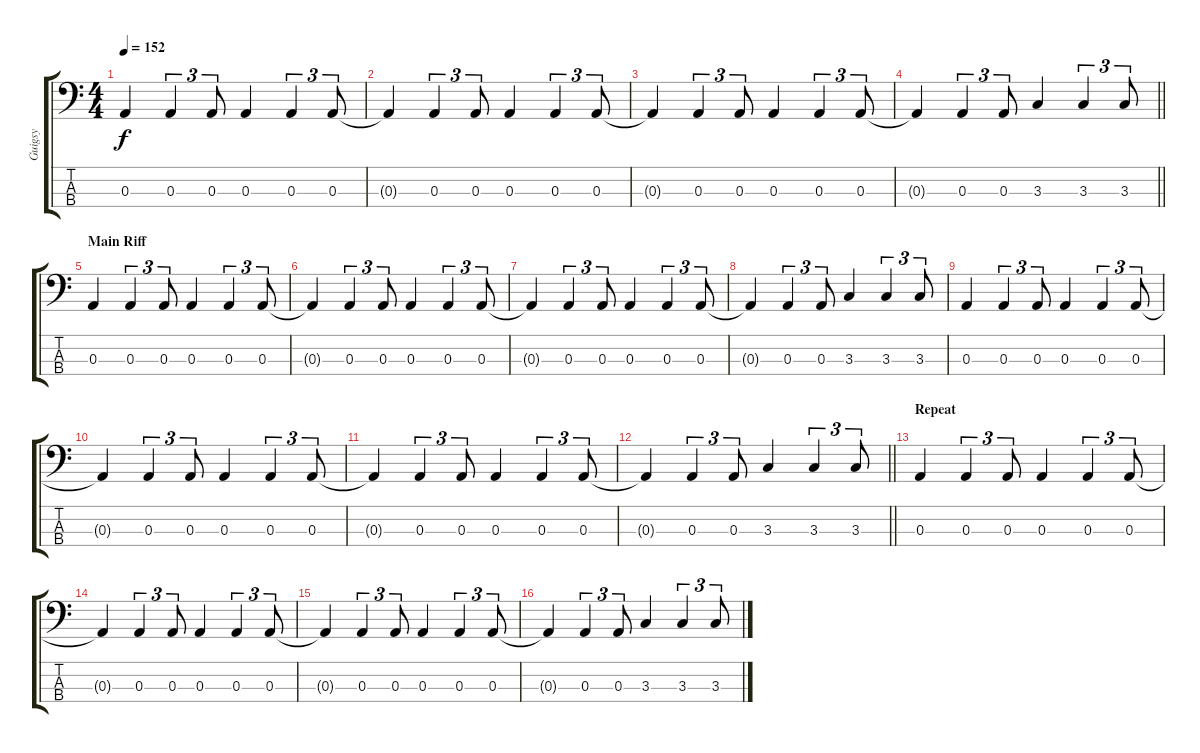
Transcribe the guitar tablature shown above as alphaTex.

\track ("Guigsy" "Guigsy") {instrument electricbasspick}
\staff {score tabs}
\tuning (G2 D2 A1 E1) {hide}
\ts (4 4)
\tempo 152
\clef f4
\ks c
0.3.4{dy f} 0.3.4{tu (3 2)} 0.3.8{tu (3 2)} 0.3.4 0.3.4{tu (3 2)} 0.3.8{tu (3 2)} |
0.3{t}.4 0.3.4{tu (3 2)} 0.3.8{tu (3 2)} 0.3.4 0.3.4{tu (3 2)} 0.3.8{tu (3 2)} |
0.3{t}.4 0.3.4{tu (3 2)} 0.3.8{tu (3 2)} 0.3.4 0.3.4{tu (3 2)} 0.3.8{tu (3 2)} |
\barLineRight lightlight
0.3{t}.4 0.3.4{tu (3 2)} 0.3.8{tu (3 2)} 3.3.4 3.3.4{tu (3 2)} 3.3.8{tu (3 2)} |
\section ("" "Main Riff")
0.3.4 0.3.4{tu (3 2)} 0.3.8{tu (3 2)} 0.3.4 0.3.4{tu (3 2)} 0.3.8{tu (3 2)} |
0.3{t}.4 0.3.4{tu (3 2)} 0.3.8{tu (3 2)} 0.3.4 0.3.4{tu (3 2)} 0.3.8{tu (3 2)} |
0.3{t}.4 0.3.4{tu (3 2)} 0.3.8{tu (3 2)} 0.3.4 0.3.4{tu (3 2)} 0.3.8{tu (3 2)} |
0.3{t}.4 0.3.4{tu (3 2)} 0.3.8{tu (3 2)} 3.3.4 3.3.4{tu (3 2)} 3.3.8{tu (3 2)} |
0.3.4 0.3.4{tu (3 2)} 0.3.8{tu (3 2)} 0.3.4 0.3.4{tu (3 2)} 0.3.8{tu (3 2)} |
0.3{t}.4 0.3.4{tu (3 2)} 0.3.8{tu (3 2)} 0.3.4 0.3.4{tu (3 2)} 0.3.8{tu (3 2)} |
0.3{t}.4 0.3.4{tu (3 2)} 0.3.8{tu (3 2)} 0.3.4 0.3.4{tu (3 2)} 0.3.8{tu (3 2)} |
\barLineRight lightlight
0.3{t}.4 0.3.4{tu (3 2)} 0.3.8{tu (3 2)} 3.3.4 3.3.4{tu (3 2)} 3.3.8{tu (3 2)} |
\section ("" "Repeat")
0.3.4 0.3.4{tu (3 2)} 0.3.8{tu (3 2)} 0.3.4 0.3.4{tu (3 2)} 0.3.8{tu (3 2)} |
0.3{t}.4 0.3.4{tu (3 2)} 0.3.8{tu (3 2)} 0.3.4 0.3.4{tu (3 2)} 0.3.8{tu (3 2)} |
0.3{t}.4 0.3.4{tu (3 2)} 0.3.8{tu (3 2)} 0.3.4 0.3.4{tu (3 2)} 0.3.8{tu (3 2)} |
0.3{t}.4 0.3.4{tu (3 2)} 0.3.8{tu (3 2)} 3.3.4 3.3.4{tu (3 2)} 3.3.8{tu (3 2)}
